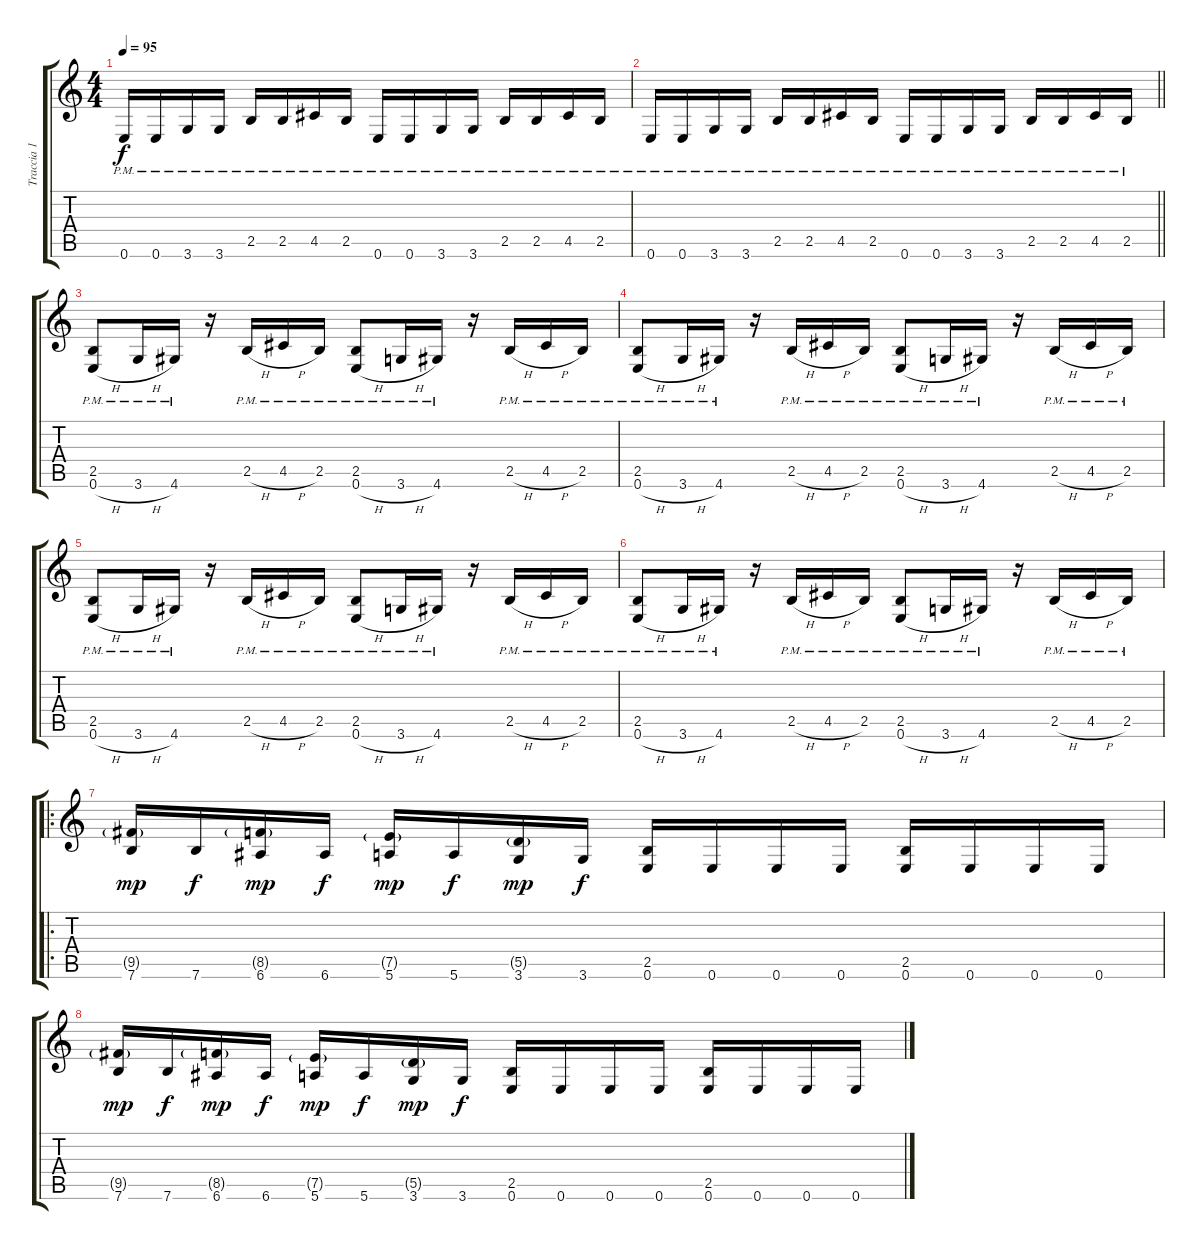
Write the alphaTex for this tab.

\track ("Traccia 1" "Traccia 1") {instrument distortionguitar}
\staff {score tabs}
\tuning (E4 B3 G3 D3 A2 E2) {hide}
\ts (4 4)
\tempo 95
\clef g2
\ks c
0.6{pm}.16{dy f} 0.6{pm}.16 3.6{pm}.16 3.6{pm}.16 2.5{pm}.16 2.5{pm}.16 4.5{pm}.16 2.5{pm}.16 0.6{pm}.16 0.6{pm}.16 3.6{pm}.16 3.6{pm}.16 2.5{pm}.16 2.5{pm}.16 4.5{pm}.16 2.5{pm}.16 |
\barLineRight lightlight
0.6{pm}.16 0.6{pm}.16 3.6{pm}.16 3.6{pm}.16 2.5{pm}.16 2.5{pm}.16 4.5{pm}.16 2.5{pm}.16 0.6{pm}.16 0.6{pm}.16 3.6{pm}.16 3.6{pm}.16 2.5{pm}.16 2.5{pm}.16 4.5{pm}.16 2.5{pm}.16 |
(2.5{pm} 0.6{h pm}).8 3.6{h pm}.16 4.6{pm}.16 r.16 2.5{h pm}.16 4.5{h pm}.16 2.5{pm}.16 (2.5{pm} 0.6{h pm}).8 3.6{h pm}.16 4.6{pm}.16 r.16 2.5{h pm}.16 4.5{h pm}.16 2.5{pm}.16 |
(2.5{pm} 0.6{h pm}).8 3.6{h pm}.16 4.6{pm}.16 r.16 2.5{h pm}.16 4.5{h pm}.16 2.5{pm}.16 (2.5{pm} 0.6{h pm}).8 3.6{h pm}.16 4.6{pm}.16 r.16 2.5{h pm}.16 4.5{h pm}.16 2.5{pm}.16 |
(2.5{pm} 0.6{h pm}).8 3.6{h pm}.16 4.6{pm}.16 r.16 2.5{h pm}.16 4.5{h pm}.16 2.5{pm}.16 (2.5{pm} 0.6{h pm}).8 3.6{h pm}.16 4.6{pm}.16 r.16 2.5{h pm}.16 4.5{h pm}.16 2.5{pm}.16 |
(2.5{pm} 0.6{h pm}).8 3.6{h pm}.16 4.6{pm}.16 r.16 2.5{h pm}.16 4.5{h pm}.16 2.5{pm}.16 (2.5{pm} 0.6{h pm}).8 3.6{h pm}.16 4.6{pm}.16 r.16 2.5{h pm}.16 4.5{h pm}.16 2.5{pm}.16 |
\ro
(9.5{g} 7.6).16{dy mp} 7.6.16{dy f} (8.5{g} 6.6).16{dy mp} 6.6.16{dy f} (7.5{g} 5.6).16{dy mp} 5.6.16{dy f} (5.5{g} 3.6).16{dy mp} 3.6.16{dy f} (2.5 0.6).16 0.6.16 0.6.16 0.6.16 (2.5 0.6).16 0.6.16 0.6.16 0.6.16 |
(9.5{g} 7.6).16{dy mp} 7.6.16{dy f} (8.5{g} 6.6).16{dy mp} 6.6.16{dy f} (7.5{g} 5.6).16{dy mp} 5.6.16{dy f} (5.5{g} 3.6).16{dy mp} 3.6.16{dy f} (2.5 0.6).16 0.6.16 0.6.16 0.6.16 (2.5 0.6).16 0.6.16 0.6.16 0.6.16
